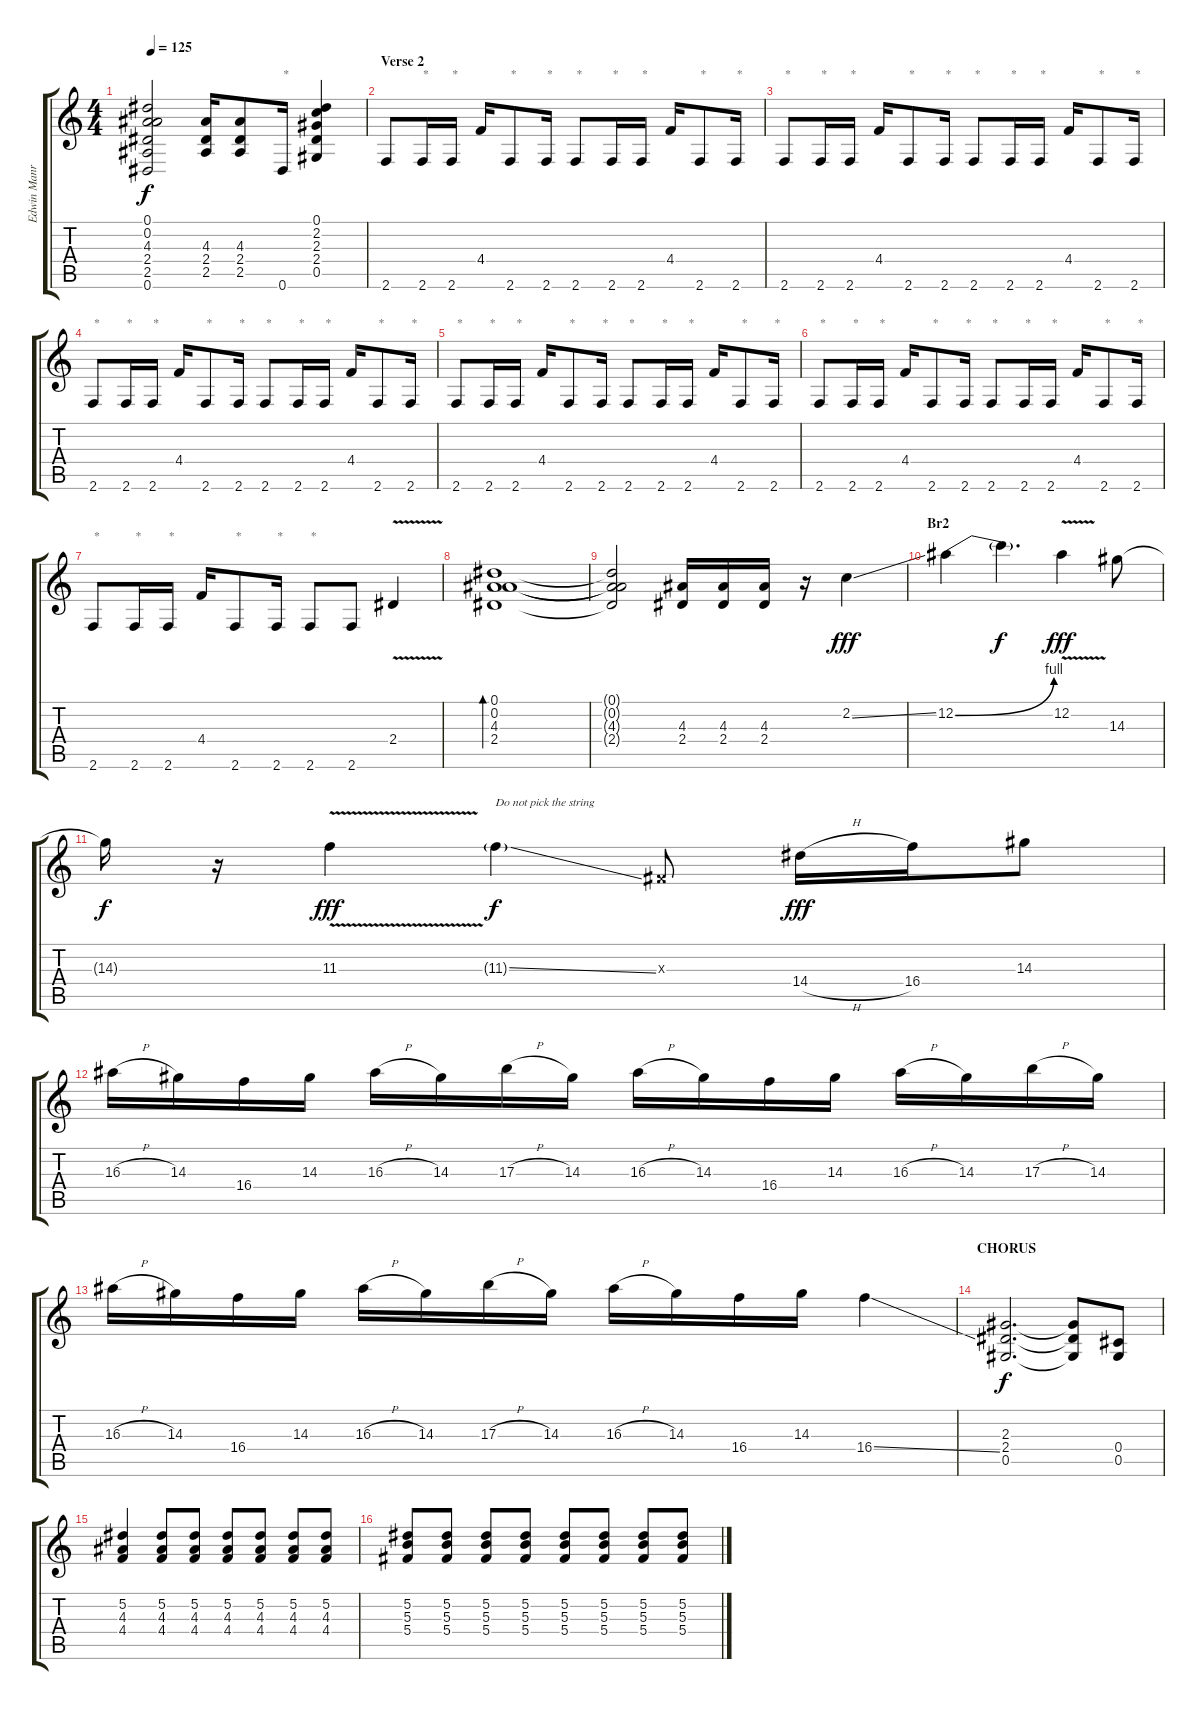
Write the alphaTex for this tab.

\track ("Edwin Manrique" "Edwin Manr") {instrument distortionguitar}
\staff {score tabs}
\tuning (Eb4 Bb3 Gb3 Db3 Ab2 Eb2) {hide}
\ts (4 4)
\tempo 125
\clef g2
\ks c
(0.1{t} 0.2{t} 4.3{t} 2.4{t} 2.5{t} 0.6{t}).2{dy f} (4.3 2.4 2.5).16 (4.3 2.4 2.5).8 0.6.16{txt "*"} (0.1 2.2 2.3 2.4 0.5).4 |
\section ("" "Verse 2")
2.6.8 2.6.16{txt "*"} 2.6.16{txt "*"} 4.4.16 2.6.8{txt "*"} 2.6.16{txt "*"} 2.6.8{txt "*"} 2.6.16{txt "*"} 2.6.16{txt "*"} 4.4.16 2.6.8{txt "*"} 2.6.16{txt "*"} |
2.6.8{txt "*"} 2.6.16{txt "*"} 2.6.16{txt "*"} 4.4.16 2.6.8{txt "*"} 2.6.16{txt "*"} 2.6.8{txt "*"} 2.6.16{txt "*"} 2.6.16{txt "*"} 4.4.16 2.6.8{txt "*"} 2.6.16{txt "*"} |
2.6.8{txt "*"} 2.6.16{txt "*"} 2.6.16{txt "*"} 4.4.16 2.6.8{txt "*"} 2.6.16{txt "*"} 2.6.8{txt "*"} 2.6.16{txt "*"} 2.6.16{txt "*"} 4.4.16 2.6.8{txt "*"} 2.6.16{txt "*"} |
2.6.8{txt "*"} 2.6.16{txt "*"} 2.6.16{txt "*"} 4.4.16 2.6.8{txt "*"} 2.6.16{txt "*"} 2.6.8{txt "*"} 2.6.16{txt "*"} 2.6.16{txt "*"} 4.4.16 2.6.8{txt "*"} 2.6.16{txt "*"} |
2.6.8{txt "*"} 2.6.16{txt "*"} 2.6.16{txt "*"} 4.4.16 2.6.8{txt "*"} 2.6.16{txt "*"} 2.6.8{txt "*"} 2.6.16{txt "*"} 2.6.16{txt "*"} 4.4.16 2.6.8{txt "*"} 2.6.16{txt "*"} |
2.6.8{txt "*"} 2.6.16{txt "*"} 2.6.16{txt "*"} 4.4.16 2.6.8{txt "*"} 2.6.16{txt "*"} 2.6.8{txt "*"} 2.6.8 2.4{v}.4 |
(0.1 0.2 4.3 2.4).1{bd 120} |
(0.1{t} 0.2{t} 4.3{t} 2.4{t}).2 (4.3 2.4).16 (4.3 2.4).16 (4.3 2.4).16 r.16 2.2{ss}.4{dy fff} |
\section ("" "Br2")
12.2{be (bend 0 0 60 4)}.4{balance 10} 12.2{t}.4{d dy f} 12.2{v}.4{dy fff} 14.3.8 |
14.3{t}.16{dy f} r.16 11.3{v}.4{dy fff} 11.3{ss g}.4{txt "Do not pick the string" dy f} 0.3{x}.8 14.4{h}.16{dy fff} 16.4.16 14.3.8 |
16.3{h}.16 14.3.16 16.4.16 14.3.16 16.3{h}.16 14.3.16 17.3{h}.16 14.3.16 16.3{h}.16 14.3.16 16.4.16 14.3.16 16.3{h}.16 14.3.16 17.3{h}.16 14.3.16 |
16.3{h}.16 14.3.16 16.4.16 14.3.16 16.3{h}.16 14.3.16 17.3{h}.16 14.3.16 16.3{h}.16 14.3.16 16.4.16 14.3.16 16.4{ss}.4 |
\section ("" "CHORUS")
(2.3 2.4 0.5).2{d dy f balance 13} (2.3{t} 2.4{t} 0.5{t}).8 (0.4 0.5).8 |
(5.2 4.3 4.4).4 (5.2 4.3 4.4).8 (5.2 4.3 4.4).8 (5.2 4.3 4.4).8 (5.2 4.3 4.4).8 (5.2 4.3 4.4).8 (5.2 4.3 4.4).8 |
(5.2 5.3 5.4).8 (5.2 5.3 5.4).8 (5.2 5.3 5.4).8 (5.2 5.3 5.4).8 (5.2 5.3 5.4).8 (5.2 5.3 5.4).8 (5.2 5.3 5.4).8 (5.2 5.3 5.4).8
